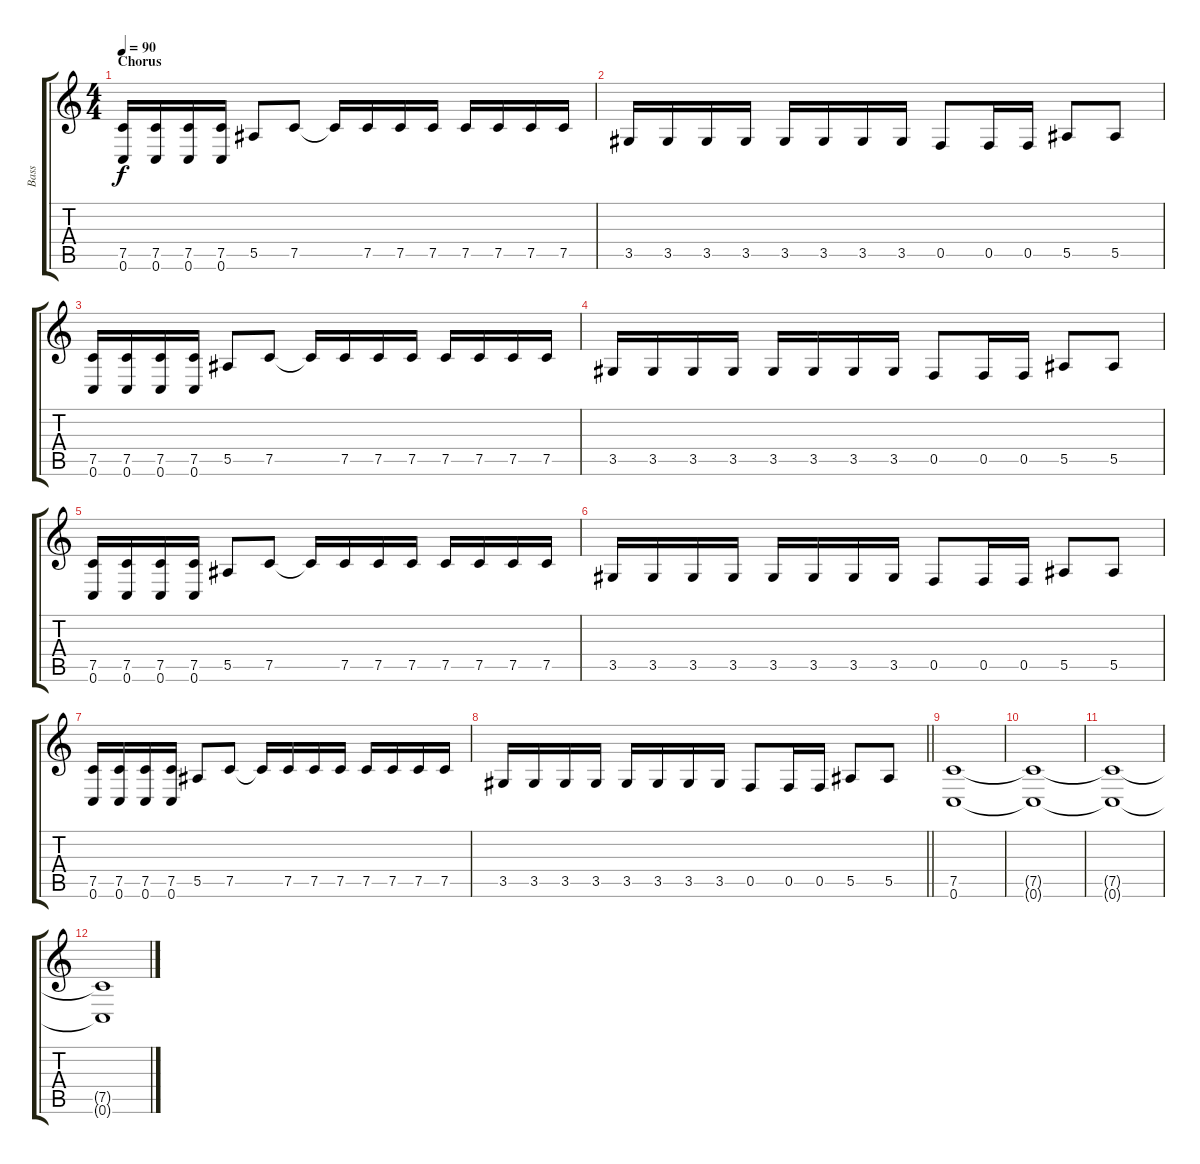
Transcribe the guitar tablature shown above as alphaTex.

\track ("Bass" "Bass") {instrument electricbassfinger}
\staff {score tabs}
\tuning (C4 G3 Eb3 Bb2 F2 C2) {hide}
\ts (4 4)
\section ("" "Chorus")
\tempo 90
\clef g2
\ks c
(7.5 0.6).16{dy f} (7.5 0.6).16 (7.5 0.6).16 (7.5 0.6).16 5.5.8 7.5.8 7.5{t}.16 7.5.16 7.5.16 7.5.16 7.5.16 7.5.16 7.5.16 7.5.16 |
3.5.16 3.5.16 3.5.16 3.5.16 3.5.16 3.5.16 3.5.16 3.5.16 0.5.8 0.5.16 0.5.16 5.5.8 5.5.8 |
(7.5 0.6).16 (7.5 0.6).16 (7.5 0.6).16 (7.5 0.6).16 5.5.8 7.5.8 7.5{t}.16 7.5.16 7.5.16 7.5.16 7.5.16 7.5.16 7.5.16 7.5.16 |
3.5.16 3.5.16 3.5.16 3.5.16 3.5.16 3.5.16 3.5.16 3.5.16 0.5.8 0.5.16 0.5.16 5.5.8 5.5.8 |
(7.5 0.6).16 (7.5 0.6).16 (7.5 0.6).16 (7.5 0.6).16 5.5.8 7.5.8 7.5{t}.16 7.5.16 7.5.16 7.5.16 7.5.16 7.5.16 7.5.16 7.5.16 |
3.5.16 3.5.16 3.5.16 3.5.16 3.5.16 3.5.16 3.5.16 3.5.16 0.5.8 0.5.16 0.5.16 5.5.8 5.5.8 |
(7.5 0.6).16 (7.5 0.6).16 (7.5 0.6).16 (7.5 0.6).16 5.5.8 7.5.8 7.5{t}.16 7.5.16 7.5.16 7.5.16 7.5.16 7.5.16 7.5.16 7.5.16 |
\barLineRight lightlight
3.5.16 3.5.16 3.5.16 3.5.16 3.5.16 3.5.16 3.5.16 3.5.16 0.5.8 0.5.16 0.5.16 5.5.8 5.5.8 |
(7.5 0.6).1 |
(7.5{t} 0.6{t}).1 |
(7.5{t} 0.6{t}).1 |
(7.5{t} 0.6{t}).1
